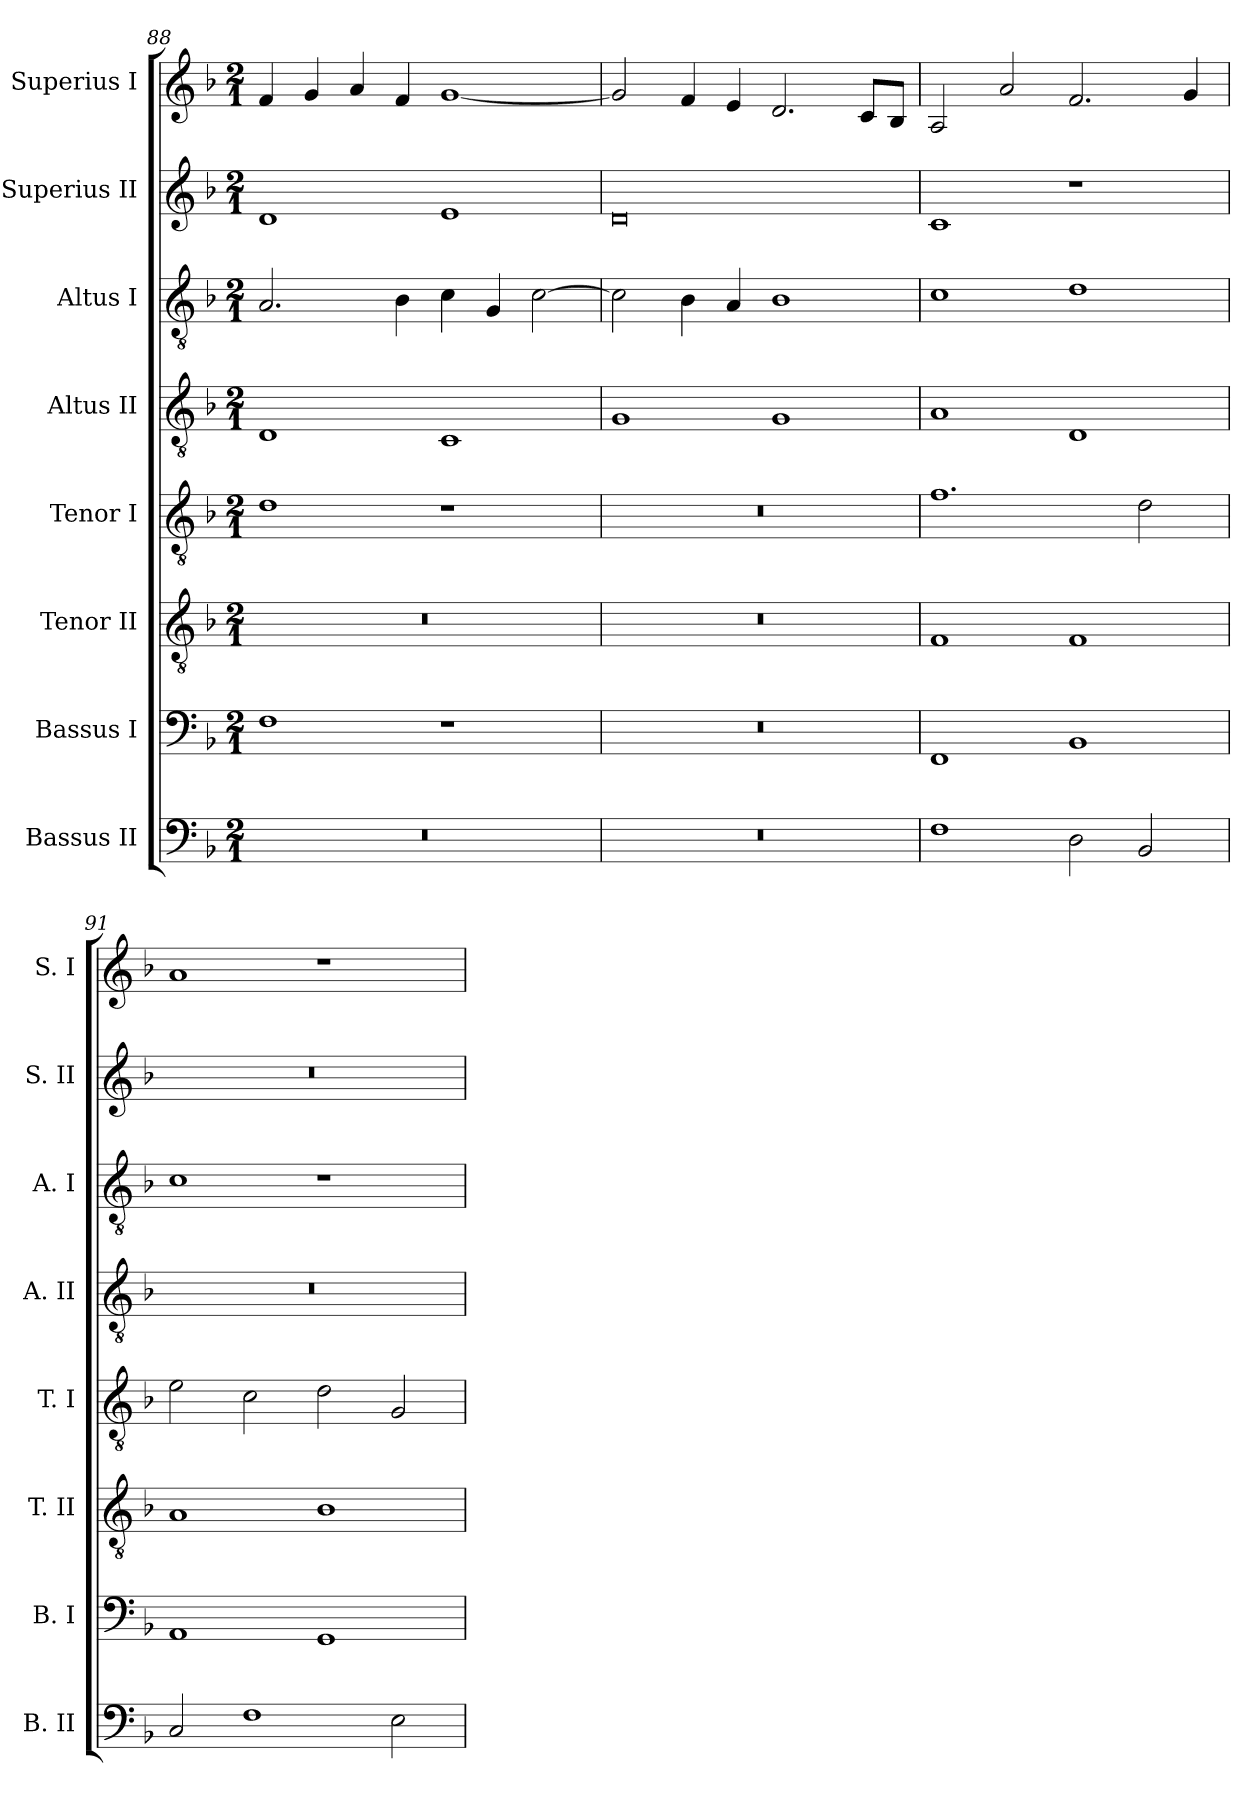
**kern	**kern	**kern	**kern	**kern	**kern	**kern	**kern
*part8	*part7	*part6	*part5	*part4	*part3	*part2	*part1
*staff8	*staff7	*staff6	*staff5	*staff4	*staff3	*staff2	*staff1
*I"Bassus II	*I"Bassus I	*I"Tenor II	*I"Tenor I	*I"Altus II	*I"Altus I	*I"Superius II	*I"Superius I
*I'B. II	*I'B. I	*I'T. II	*I'T. I	*I'A. II	*I'A. I	*I'S. II	*I'S. I
*clefF4	*clefF4	*clefGv2	*clefGv2	*clefGv2	*clefGv2	*clefG2	*clefG2
*k[b-]	*k[b-]	*k[b-]	*k[b-]	*k[b-]	*k[b-]	*k[b-]	*k[b-]
*F:	*F:	*F:	*F:	*F:	*F:	*F:	*F:
*M2/1	*M2/1	*M2/1	*M2/1	*M2/1	*M2/1	*M2/1	*M2/1
=88	=88	=88	=88	=88	=88	=88	=88
0r	1F	0r	1d	1D	2.A	1d	4f
.	.	.	.	.	.	.	4g
.	.	.	.	.	.	.	4a
.	.	.	.	.	4B-	.	4f
.	1r	.	1r	1C	4c	1e	[1g
.	.	.	.	.	4G	.	.
.	.	.	.	.	[2c	.	.
=89	=89	=89	=89	=89	=89	=89	=89
0r	0r	0r	0r	1G	2c]	0d	2g]
.	.	.	.	.	4B-	.	4f
.	.	.	.	.	4A	.	4e
.	.	.	.	1G	1B-	.	2.d
.	.	.	.	.	.	.	8cL
.	.	.	.	.	.	.	8B-J
=90	=90	=90	=90	=90	=90	=90	=90
1F	1FF	1F	1.f	1A	1c	1c	2A
.	.	.	.	.	.	.	2a
2D	1BB-	1F	.	1D	1d	1r	2.f
2BB-	.	.	2d	.	.	.	.
.	.	.	.	.	.	.	4g
=91	=91	=91	=91	=91	=91	=91	=91
2C	1AA	1A	2e	0r	1c	0r	1a
1F	.	.	2c	.	.	.	.
.	1GG	1B-	2d	.	1r	.	1r
2E	.	.	2G	.	.	.	.
=	=	=	=	=	=	=	=
*-	*-	*-	*-	*-	*-	*-	*-
